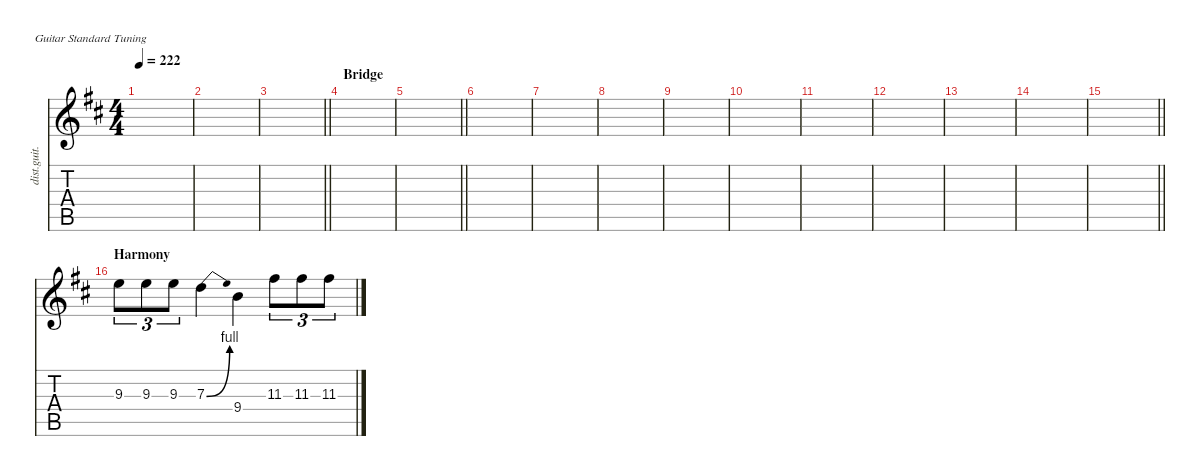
\defaultSystemsLayout 4
\hideDynamics
\bracketExtendMode nobrackets
\otherSystemsTrackNameOrientation horizontal
\track ("James Hetfield (Lead)" "dist.guit.") {defaultSystemsLayout 8 instrument distortionguitar}
\staff {score tabs}
\tuning (E4 B3 G3 D3 A2 E2)
\ts (4 4)
\tempo 222
\clef g2
\ks bminor
|
|
\barLineRight lightlight
|
\section ("" "Bridge")
|
\barLineRight lightlight
|
|
|
|
|
|
|
|
|
|
\barLineRight lightlight
|
\section ("" "Harmony")
9.3{acc forcenatural}.8{tu (3 2) beam Down} 9.3{acc forcenatural}.8{tu (3 2) beam Down} 9.3{acc forcenatural}.8{tu (3 2) beam Down} 7.3{be (bend 0 0 30 4) acc forcenatural}.4{beam Down} 9.4{acc forcenatural}.4{beam Down} 11.3{acc #}.8{tu (3 2) beam Down} 11.3{acc #}.8{tu (3 2) beam Down} 11.3{acc #}.8{tu (3 2) beam Down}
